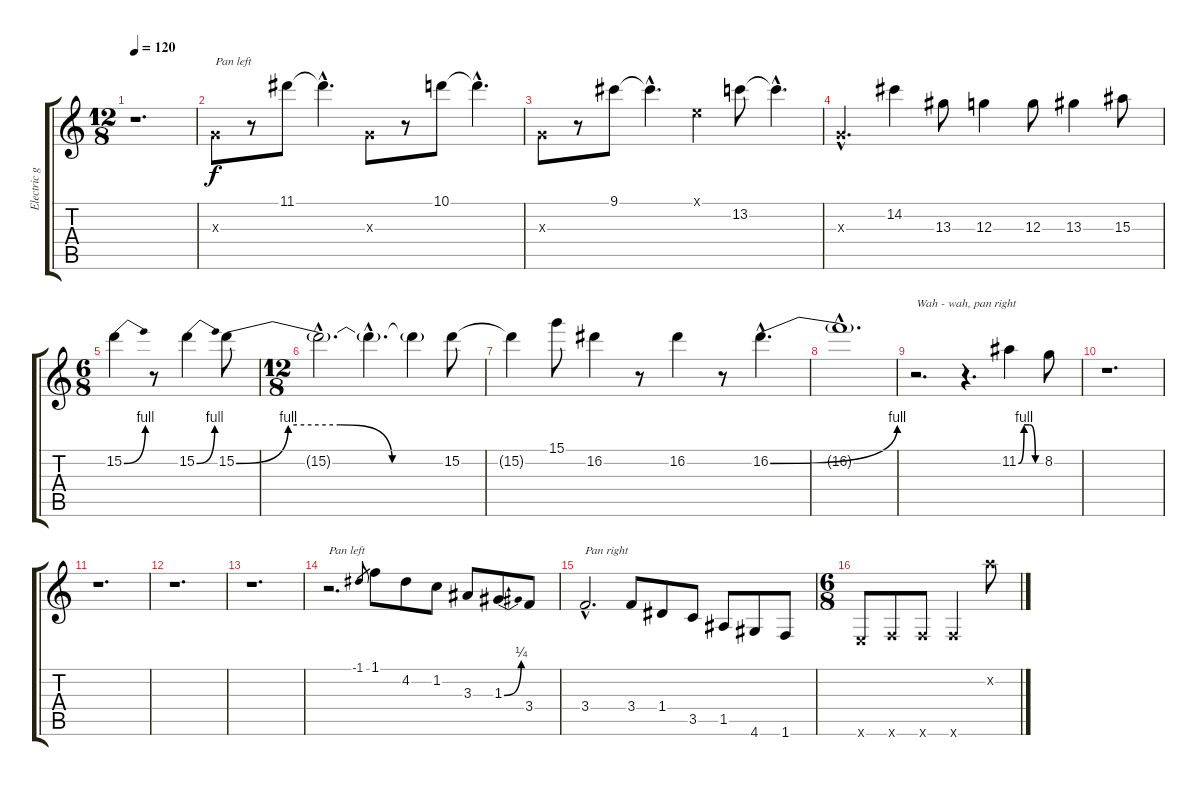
\track ("Electric guitar 2" "Electric g") {instrument overdrivenguitar}
\staff {score tabs}
\tuning (E4 B3 G3 D3 A2 E2) {hide}
\ts (12 8)
\tempo 120
\clef g2
\ks c
r.1{d dy f} |
0.3{x}.8{txt "Pan left"} r.8 11.1.8 11.1{hac t}.4{d} 0.3{x}.8 r.8 10.1.8 10.1{hac t}.4{d} |
0.3{x}.8 r.8 9.1.8 9.1{hac t}.4{d} 0.1{x}.4 13.2.8 13.2{hac t}.4{d} |
0.3{hac x}.4{d} 14.2.4 13.3.8 12.3.4 12.3.8 13.3.4 15.3.8 |
\ts (6 8)
15.2{be (bend 0 0 60 4)}.4 r.8 15.2{be (bend 0 0 60 4)}.4 15.2{be (custom 0 0 15 4 30 4 45 0 60 0)}.8 |
\ts (12 8)
15.2{hac t}.2{d} 15.2{hac t}.4{d} 15.2{t}.4 15.2.8 |
15.2{t}.4 15.1.8 16.2.4 r.8 16.2.4 r.8 16.2{be (bend 0 0 60 4) hac}.4{d} |
16.2{hac t}.1{d} |
r.2{d txt "Wah - wah, pan right"} r.4{d} 11.2{be (custom 0 0 15 4 30 4 45 0 60 0)}.4 8.2.8 |
r.1{d} |
r.1{d} |
r.1{d} |
r.1{d} |
r.2{d txt "Pan left"} -1.1.8{gr} 1.1.8 4.2.8 1.2.8 3.3.8 1.3{be (bend 0 0 60 1)}.8 3.4.8 |
3.4{hac}.2{d txt "Pan right"} 3.4.8 1.4.8 3.5.8 1.5.8 4.6.8 1.6.8 |
\ts (6 8)
0.6{x}.8 1.6{x}.8 1.6{x}.8 1.6{x}.4 10.2{x}.8
